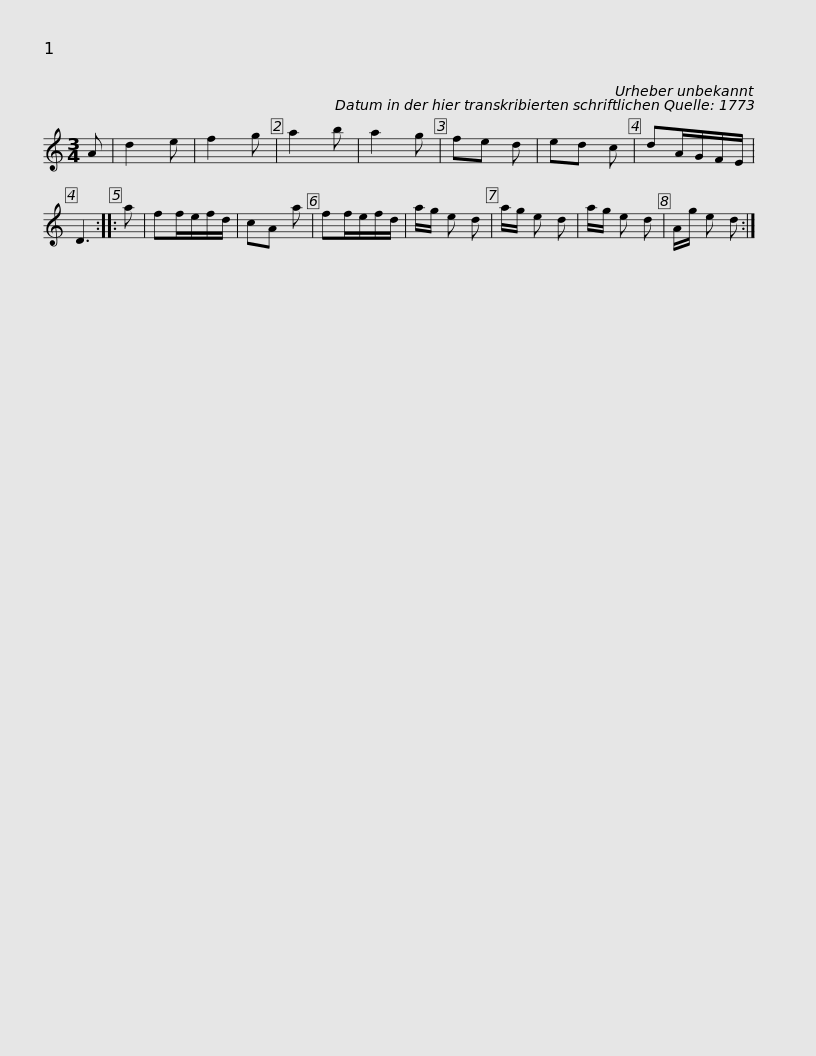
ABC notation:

X:1
L:1/8
M:3/4
I:linebreak $
K:C
V:1 treble
V:1
 A | d2 e | f2 g | a2 b | a2 g | %5
 fe d | ed c | dA/G/F/E/ | D3 :: a | %10
 ff/e/f/d/ | cA a | ff/e/f/d/ | a/g/ e d |$ a/g/ e d | %15
 a/g/ e d | A/g/ e d :| %17
